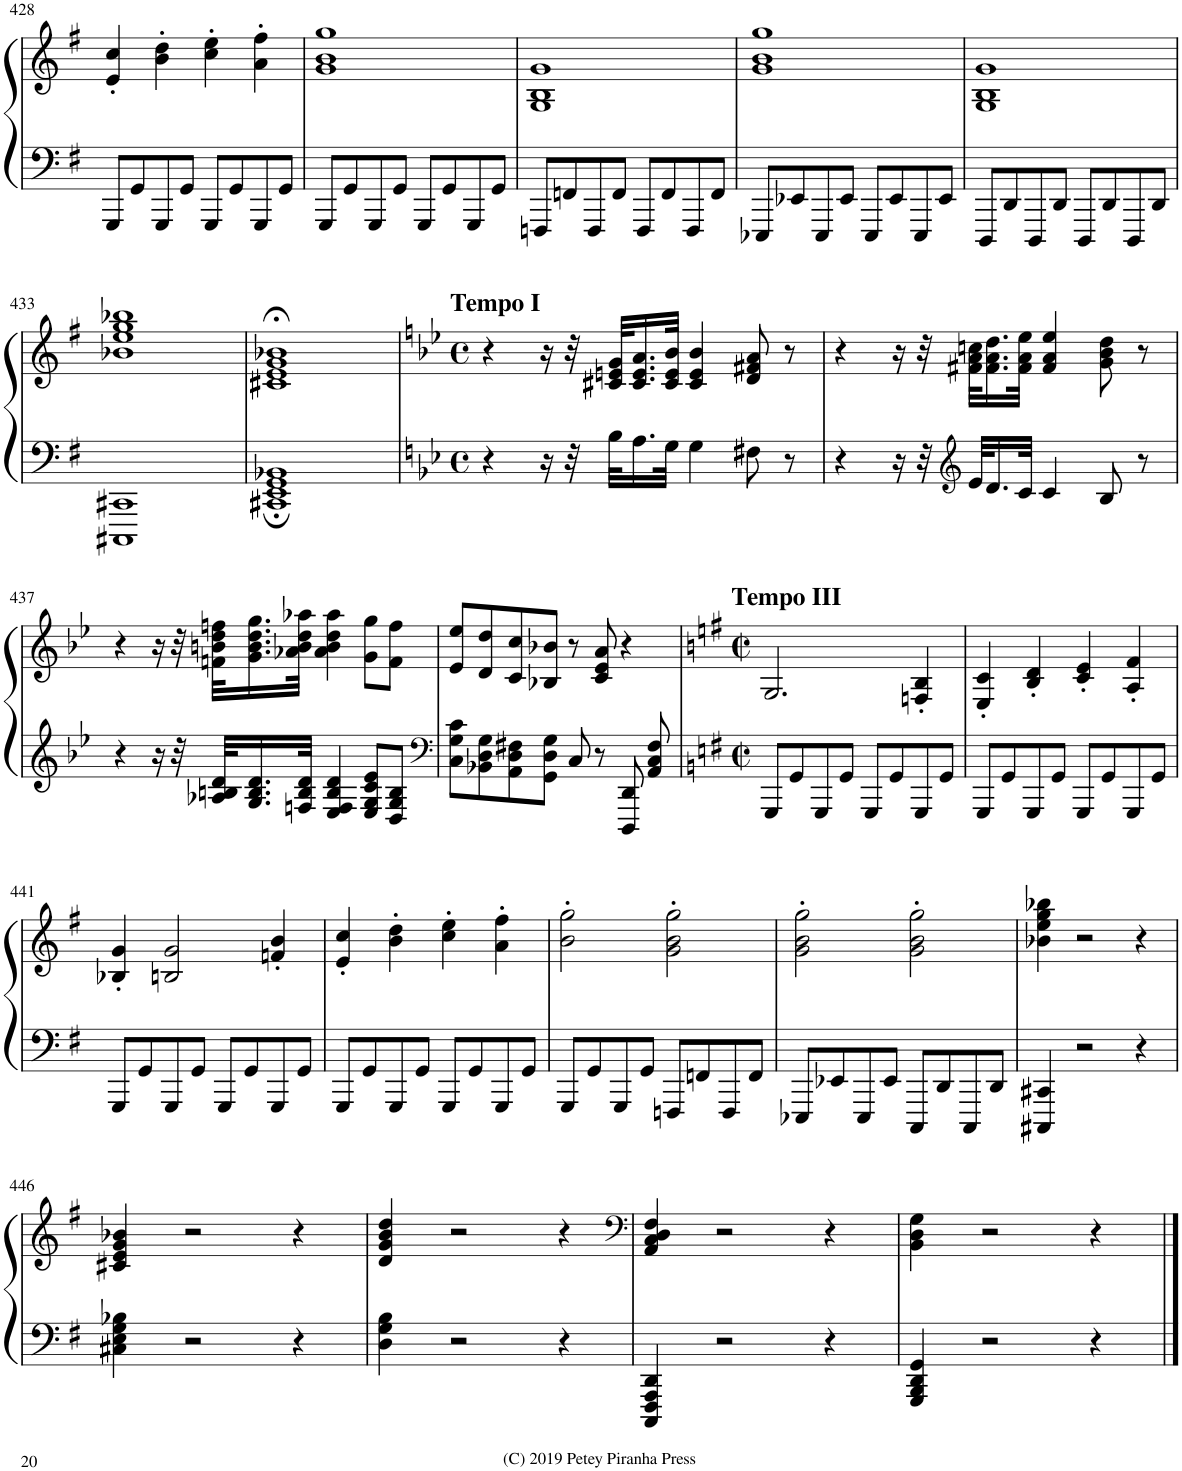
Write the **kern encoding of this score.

**kern	**kern
*part1	*part1
*staff2	*staff1
*I"Piano	*
*I'Pno.	*
!!LO:PB:g=z
*clefF4	*clefG2
*k[f#]	*k[f#]
*M2/2	*M2/2
*met(c|)	*met(c|)
=428	=428
8GGG/L	4e/' 4cc/'
8GG/	.
8GGG/	4b\' 4dd\'
8GG/J	.
8GGG/L	4cc\' 4ee\'
8GG/	.
8GGG/	4a\' 4ff#\'
8GG/J	.
=429	=429
8GGG/L	1g 1b 1gg
8GG/	.
8GGG/	.
8GG/J	.
8GGG/L	.
8GG/	.
8GGG/	.
8GG/J	.
=430	=430
8FFFn/L	1G 1B 1g
8FFn/	.
8FFF/	.
8FF/J	.
8FFF/L	.
8FF/	.
8FFF/	.
8FF/J	.
=431	=431
8EEE-X/L	1g 1b 1gg
8EE-X/	.
8EEE-/	.
8EE-/J	.
8EEE-/L	.
8EE-/	.
8EEE-/	.
8EE-/J	.
=432	=432
8DDD/L	1G 1B 1g
8DD/	.
8DDD/	.
8DD/J	.
8DDD/L	.
8DD/	.
8DDD/	.
8DD/J	.
!!LO:LB:g=z
=433	=433
1CCC#X 1CC#X	1b-X 1ee 1gg 1bb-X
=434	=434
1CC#X; 1EE; 1GG; 1BB-X;	1c#X;< 1e;< 1g;< 1b-X;<
=435	=435
*k[b-e-]	*k[b-e-]
*M4/4	*M4/4
*met(c)	*met(c)
!	!LO:TX:a:B:t=Tempo I
4r	4r
16r	16r
32r	32r
32B-\KLL	32c#X/ 32en/ 32g/KLL
16.A\	16.c#/ 16.e/ 16.a/
32G\JJk	32c#/ 32e/ 32b-/JJk
4G\	4c#/ 4e/ 4b-/
8F#X\	8d/ 8f#X/ 8a/
8r	8r
=436	=436
4r	4r
16r	16r
32r	32r
*clefG2	*
32e-/KLL	32f#X\ 32a\ 32ccn\KLL
16.d/	16.f#\ 16.a\ 16.dd\
32c/JJk	32f#\ 32a\ 32ee-\JJk
4c/	4f#/ 4a/ 4ee-/
8B-/	8g\ 8b-\ 8dd\
8r	8r
!!LO:LB:g=z
=437	=437
4r	4r
16r	16r
32r	32r
32A-X/ 32Bn/ 32d/KLL	32fn\ 32bn\ 32dd\ 32ffn\KLL
16.G/ 16.B/ 16.d/	16.g\ 16.b\ 16.dd\ 16.gg\
32Fn/ 32B/ 32d/JJk	32a-X\ 32b\ 32dd\ 32aa-X\JJk
4E-/ 4F/ 4B/ 4d/	4a-\ 4b\ 4dd\ 4aa-\
8E-/ 8G/ 8c/ 8e-/L	8g\ 8gg\L
8D/ 8G/ 8B/J	8f\ 8ff\J
=438	=438
*clefF4	*
8C\ 8G\ 8c\L	8e-/ 8ee-/L
8BB-X\ 8D\ 8G\	8d/ 8dd/
8AA\ 8D\ 8F#X\	8c/ 8cc/
8GG\ 8D\ 8G\J	8B-X/ 8b-X/J
8C/	8r
8r	8c/ 8e-/ 8a/
8DDD/ 8DD/	4r
8AA/ 8C/ 8F#/	.
=439	=439
*k[f#]	*k[f#]
*M2/2	*M2/2
*met(c|)	*met(c|)
!	!LO:TX:a:B:t=Tempo III
8GGG/L	2.G/
8GG/	.
8GGG/	.
8GG/J	.
8GGG/L	.
8GG/	.
8GGG/	4Fn/' 4B/'
8GG/J	.
=440	=440
8GGG/L	4E/' 4c/'
8GG/	.
8GGG/	4B/' 4d/'
8GG/J	.
8GGG/L	4c/' 4e/'
8GG/	.
8GGG/	4A/' 4f#/'
8GG/J	.
!!LO:LB:g=z
=441	=441
8GGG/L	4B-X/' 4g/'
8GG/	.
8GGG/	2Bn/ 2g/
8GG/J	.
8GGG/L	.
8GG/	.
8GGG/	4fn/' 4b/'
8GG/J	.
=442	=442
8GGG/L	4e/' 4cc/'
8GG/	.
8GGG/	4b\' 4dd\'
8GG/J	.
8GGG/L	4cc\' 4ee\'
8GG/	.
8GGG/	4a\' 4ff#\'
8GG/J	.
=443	=443
8GGG/L	2b\' 2gg\'
8GG/	.
8GGG/	.
8GG/J	.
8FFFn/L	2g\' 2b\' 2gg\'
8FFn/	.
8FFF/	.
8FF/J	.
=444	=444
8EEE-X/L	2g\' 2b\' 2gg\'
8EE-X/	.
8EEE-/	.
8EE-/J	.
8CCC/L	2g\' 2b\' 2gg\'
8DD/	.
8CCC/	.
8DD/J	.
=445	=445
4CCC#X/ 4CC#X/	4b-X\ 4ee\ 4gg\ 4bb-X\
2r	2r
4r	4r
!!LO:LB:g=z
=446	=446
4C#X\ 4E\ 4G\ 4B-X\	4c#X/ 4e/ 4g/ 4b-X/
2r	2r
4r	4r
=447	=447
4D\ 4G\ 4B\	4d/ 4g/ 4b/ 4dd/
2r	2r
4r	4r
=448	=448
*	*clefF4
4CCC/ 4FFF#/ 4AAA/ 4DD/	4AA/ 4C/ 4D/ 4F#/
2r	2r
4r	4r
=449	=449
4GGG/ 4BBB/ 4DD/ 4GG/	4BB\ 4D\ 4G\
2r	2r
4r	4r
==	==
*-	*-
